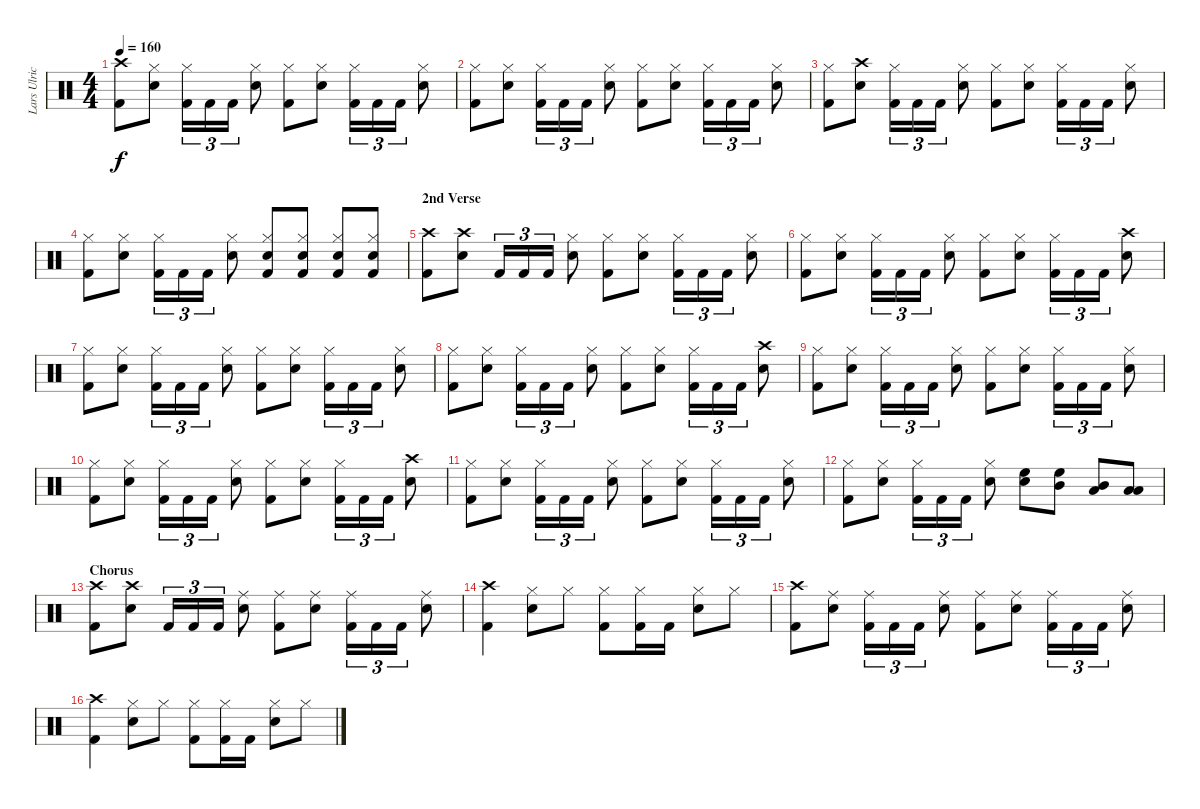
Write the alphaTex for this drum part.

\track ("Lars Ulrich - Drums" "Lars Ulric") {instrument percussion}
\staff {score}
\articulation defaults
\ts (4 4)
\tempo 160
\clef neutral
\ks c
("Crash high (hit)" "Kick (hit) 2").8{dy f} ("Hi-Hat (closed)" "Snare (hit) 2").8 ("Hi-Hat (closed)" "Kick (hit) 2").16{tu (3 2)} "Kick (hit) 2".16{tu (3 2)} "Kick (hit) 2".16{tu (3 2)} ("Hi-Hat (closed)" "Snare (hit) 2").8 ("Hi-Hat (closed)" "Kick (hit) 2").8 ("Hi-Hat (closed)" "Snare (hit) 2").8 ("Hi-Hat (closed)" "Kick (hit) 2").16{tu (3 2)} "Kick (hit) 2".16{tu (3 2)} "Kick (hit) 2".16{tu (3 2)} ("Hi-Hat (closed)" "Snare (hit) 2").8 |
("Hi-Hat (closed)" "Kick (hit) 2").8 ("Hi-Hat (closed)" "Snare (hit) 2").8 ("Hi-Hat (closed)" "Kick (hit) 2").16{tu (3 2)} "Kick (hit) 2".16{tu (3 2)} "Kick (hit) 2".16{tu (3 2)} ("Hi-Hat (closed)" "Snare (hit) 2").8 ("Hi-Hat (closed)" "Kick (hit) 2").8 ("Hi-Hat (closed)" "Snare (hit) 2").8 ("Hi-Hat (closed)" "Kick (hit) 2").16{tu (3 2)} "Kick (hit) 2".16{tu (3 2)} "Kick (hit) 2".16{tu (3 2)} ("Hi-Hat (closed)" "Snare (hit) 2").8 |
("Hi-Hat (closed)" "Kick (hit) 2").8 ("Crash high (hit)" "Snare (hit) 2").8 ("Hi-Hat (closed)" "Kick (hit) 2").16{tu (3 2)} "Kick (hit) 2".16{tu (3 2)} "Kick (hit) 2".16{tu (3 2)} ("Hi-Hat (closed)" "Snare (hit) 2").8 ("Hi-Hat (closed)" "Kick (hit) 2").8 ("Hi-Hat (closed)" "Snare (hit) 2").8 ("Hi-Hat (closed)" "Kick (hit) 2").16{tu (3 2)} "Kick (hit) 2".16{tu (3 2)} "Kick (hit) 2".16{tu (3 2)} ("Hi-Hat (closed)" "Snare (hit) 2").8 |
("Hi-Hat (closed)" "Kick (hit) 2").8 ("Hi-Hat (closed)" "Snare (hit) 2").8 ("Hi-Hat (closed)" "Kick (hit) 2").16{tu (3 2)} "Kick (hit) 2".16{tu (3 2)} "Kick (hit) 2".16{tu (3 2)} ("Hi-Hat (closed)" "Snare (hit) 2").8 ("Hi-Hat (closed)" "Snare (hit) 2" "Kick (hit) 2").8 ("Hi-Hat (closed)" "Snare (hit) 2" "Kick (hit) 2").8 ("Hi-Hat (closed)" "Snare (hit) 2" "Kick (hit) 2").8 ("Hi-Hat (closed)" "Snare (hit) 2" "Kick (hit) 2").8 |
\section ("" "2nd Verse")
("Crash high (hit)" "Kick (hit) 2").8 ("Crash high (hit)" "Snare (hit) 2").8 "Kick (hit) 2".16{tu (3 2)} "Kick (hit) 2".16{tu (3 2)} "Kick (hit) 2".16{tu (3 2)} ("Hi-Hat (closed)" "Snare (hit) 2").8 ("Hi-Hat (closed)" "Kick (hit) 2").8 ("Hi-Hat (closed)" "Snare (hit) 2").8 ("Hi-Hat (closed)" "Kick (hit) 2").16{tu (3 2)} "Kick (hit) 2".16{tu (3 2)} "Kick (hit) 2".16{tu (3 2)} ("Hi-Hat (closed)" "Snare (hit) 2").8 |
("Hi-Hat (closed)" "Kick (hit) 2").8 ("Hi-Hat (closed)" "Snare (hit) 2").8 ("Hi-Hat (closed)" "Kick (hit) 2").16{tu (3 2)} "Kick (hit) 2".16{tu (3 2)} "Kick (hit) 2".16{tu (3 2)} ("Hi-Hat (closed)" "Snare (hit) 2").8 ("Hi-Hat (closed)" "Kick (hit) 2").8 ("Hi-Hat (closed)" "Snare (hit) 2").8 ("Hi-Hat (closed)" "Kick (hit) 2").16{tu (3 2)} "Kick (hit) 2".16{tu (3 2)} "Kick (hit) 2".16{tu (3 2)} ("Crash high (hit)" "Snare (hit) 2").8 |
("Hi-Hat (closed)" "Kick (hit) 2").8 ("Hi-Hat (closed)" "Snare (hit) 2").8 ("Hi-Hat (closed)" "Kick (hit) 2").16{tu (3 2)} "Kick (hit) 2".16{tu (3 2)} "Kick (hit) 2".16{tu (3 2)} ("Hi-Hat (closed)" "Snare (hit) 2").8 ("Hi-Hat (closed)" "Kick (hit) 2").8 ("Hi-Hat (closed)" "Snare (hit) 2").8 ("Hi-Hat (closed)" "Kick (hit) 2").16{tu (3 2)} "Kick (hit) 2".16{tu (3 2)} "Kick (hit) 2".16{tu (3 2)} ("Hi-Hat (closed)" "Snare (hit) 2").8 |
("Hi-Hat (closed)" "Kick (hit) 2").8 ("Hi-Hat (closed)" "Snare (hit) 2").8 ("Hi-Hat (closed)" "Kick (hit) 2").16{tu (3 2)} "Kick (hit) 2".16{tu (3 2)} "Kick (hit) 2".16{tu (3 2)} ("Hi-Hat (closed)" "Snare (hit) 2").8 ("Hi-Hat (closed)" "Kick (hit) 2").8 ("Hi-Hat (closed)" "Snare (hit) 2").8 ("Hi-Hat (closed)" "Kick (hit) 2").16{tu (3 2)} "Kick (hit) 2".16{tu (3 2)} "Kick (hit) 2".16{tu (3 2)} ("Crash high (hit)" "Snare (hit) 2").8 |
("Hi-Hat (closed)" "Kick (hit) 2").8 ("Hi-Hat (closed)" "Snare (hit) 2").8 ("Hi-Hat (closed)" "Kick (hit) 2").16{tu (3 2)} "Kick (hit) 2".16{tu (3 2)} "Kick (hit) 2".16{tu (3 2)} ("Hi-Hat (closed)" "Snare (hit) 2").8 ("Hi-Hat (closed)" "Kick (hit) 2").8 ("Hi-Hat (closed)" "Snare (hit) 2").8 ("Hi-Hat (closed)" "Kick (hit) 2").16{tu (3 2)} "Kick (hit) 2".16{tu (3 2)} "Kick (hit) 2".16{tu (3 2)} ("Hi-Hat (closed)" "Snare (hit) 2").8 |
("Hi-Hat (closed)" "Kick (hit) 2").8 ("Hi-Hat (closed)" "Snare (hit) 2").8 ("Hi-Hat (closed)" "Kick (hit) 2").16{tu (3 2)} "Kick (hit) 2".16{tu (3 2)} "Kick (hit) 2".16{tu (3 2)} ("Hi-Hat (closed)" "Snare (hit) 2").8 ("Hi-Hat (closed)" "Kick (hit) 2").8 ("Hi-Hat (closed)" "Snare (hit) 2").8 ("Hi-Hat (closed)" "Kick (hit) 2").16{tu (3 2)} "Kick (hit) 2".16{tu (3 2)} "Kick (hit) 2".16{tu (3 2)} ("Crash high (hit)" "Snare (hit) 2").8 |
("Hi-Hat (closed)" "Kick (hit) 2").8 ("Hi-Hat (closed)" "Snare (hit) 2").8 ("Hi-Hat (closed)" "Kick (hit) 2").16{tu (3 2)} "Kick (hit) 2".16{tu (3 2)} "Kick (hit) 2".16{tu (3 2)} ("Hi-Hat (closed)" "Snare (hit) 2").8 ("Hi-Hat (closed)" "Kick (hit) 2").8 ("Hi-Hat (closed)" "Snare (hit) 2").8 ("Hi-Hat (closed)" "Kick (hit) 2").16{tu (3 2)} "Kick (hit) 2".16{tu (3 2)} "Kick (hit) 2".16{tu (3 2)} ("Hi-Hat (closed)" "Snare (hit) 2").8 |
("Hi-Hat (closed)" "Kick (hit) 2").8 ("Hi-Hat (closed)" "Snare (hit) 2").8 ("Hi-Hat (closed)" "Kick (hit) 2").16{tu (3 2)} "Kick (hit) 2".16{tu (3 2)} "Kick (hit) 2".16{tu (3 2)} ("Hi-Hat (closed)" "Snare (hit) 2").8 ("Snare (hit) 2" "High Floor Tom (hit)").8 ("High Floor Tom (hit)" "Mid Tom (hit)").8 ("Mid Tom (hit)" "Low Tom (hit)").8 ("Low Tom (hit)" "Low Floor Tom (hit)").8 |
\section ("" "Chorus")
("Crash high (hit)" "Kick (hit) 2").8 ("Crash high (hit)" "Snare (hit) 2").8 "Kick (hit) 2".16{tu (3 2)} "Kick (hit) 2".16{tu (3 2)} "Kick (hit) 2".16{tu (3 2)} ("Ride (middle)" "Snare (hit) 2").8 ("Ride (middle)" "Kick (hit) 2").8 ("Ride (middle)" "Snare (hit) 2").8 ("Ride (middle)" "Kick (hit) 2").16{tu (3 2)} "Kick (hit) 2".16{tu (3 2)} "Kick (hit) 2".16{tu (3 2)} ("Ride (middle)" "Snare (hit) 2").8 |
("Crash high (hit)" "Kick (hit) 2").4 ("Hi-Hat (closed)" "Snare (hit) 2").8 "Hi-Hat (closed)".8 ("Hi-Hat (closed)" "Kick (hit) 2").8 ("Hi-Hat (closed)" "Kick (hit) 2").16 "Kick (hit) 2".16 ("Hi-Hat (closed)" "Snare (hit) 2").8 "Hi-Hat (closed)".8 |
("Crash high (hit)" "Kick (hit) 2").8 ("Ride (middle)" "Snare (hit) 2").8 ("Ride (middle)" "Kick (hit) 2").16{tu (3 2)} "Kick (hit) 2".16{tu (3 2)} "Kick (hit) 2".16{tu (3 2)} ("Ride (middle)" "Snare (hit) 2").8 ("Ride (middle)" "Kick (hit) 2").8 ("Ride (middle)" "Snare (hit) 2").8 ("Ride (middle)" "Kick (hit) 2").16{tu (3 2)} "Kick (hit) 2".16{tu (3 2)} "Kick (hit) 2".16{tu (3 2)} ("Ride (middle)" "Snare (hit) 2").8 |
("Crash high (hit)" "Kick (hit) 2").4 ("Hi-Hat (closed)" "Snare (hit) 2").8 "Hi-Hat (closed)".8 ("Hi-Hat (closed)" "Kick (hit) 2").8 ("Hi-Hat (closed)" "Kick (hit) 2").16 "Kick (hit) 2".16 ("Hi-Hat (closed)" "Snare (hit) 2").8 "Hi-Hat (closed)".8
